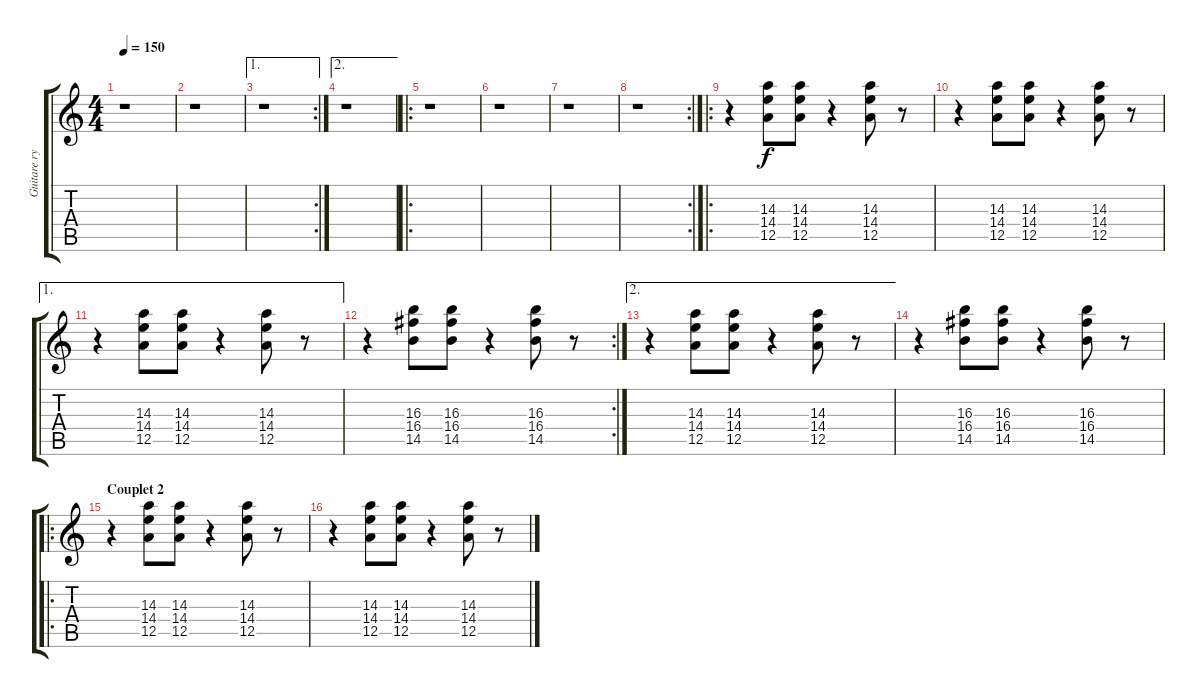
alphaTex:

\track ("Guitare rythmique 2" "Guitare ry") {instrument distortionguitar}
\staff {score tabs}
\tuning (E4 B3 G3 D3 A2 E2) {hide}
\ts (4 4)
\tempo 150
\clef g2
\ks c
r.1{dy f} |
r.1 |
\ae 1
\rc 2
r.1 |
\ae 2
r.1 |
\ro
r.1 |
r.1 |
r.1 |
\rc 2
r.1 |
\ro
r.4 (14.3 14.4 12.5).8 (14.3 14.4 12.5).8 r.4 (14.3 14.4 12.5).8 r.8 |
r.4 (14.3 14.4 12.5).8 (14.3 14.4 12.5).8 r.4 (14.3 14.4 12.5).8 r.8 |
\ae 1
r.4 (14.3 14.4 12.5).8 (14.3 14.4 12.5).8 r.4 (14.3 14.4 12.5).8 r.8 |
\rc 2
r.4 (16.3 16.4 14.5).8 (16.3 16.4 14.5).8 r.4 (16.3 16.4 14.5).8 r.8 |
\ae 2
r.4 (14.3 14.4 12.5).8 (14.3 14.4 12.5).8 r.4 (14.3 14.4 12.5).8 r.8 |
r.4 (16.3 16.4 14.5).8 (16.3 16.4 14.5).8 r.4 (16.3 16.4 14.5).8 r.8 |
\ro
\section ("" "Couplet 2")
r.4 (14.3 14.4 12.5).8 (14.3 14.4 12.5).8 r.4 (14.3 14.4 12.5).8 r.8 |
r.4 (14.3 14.4 12.5).8 (14.3 14.4 12.5).8 r.4 (14.3 14.4 12.5).8 r.8
